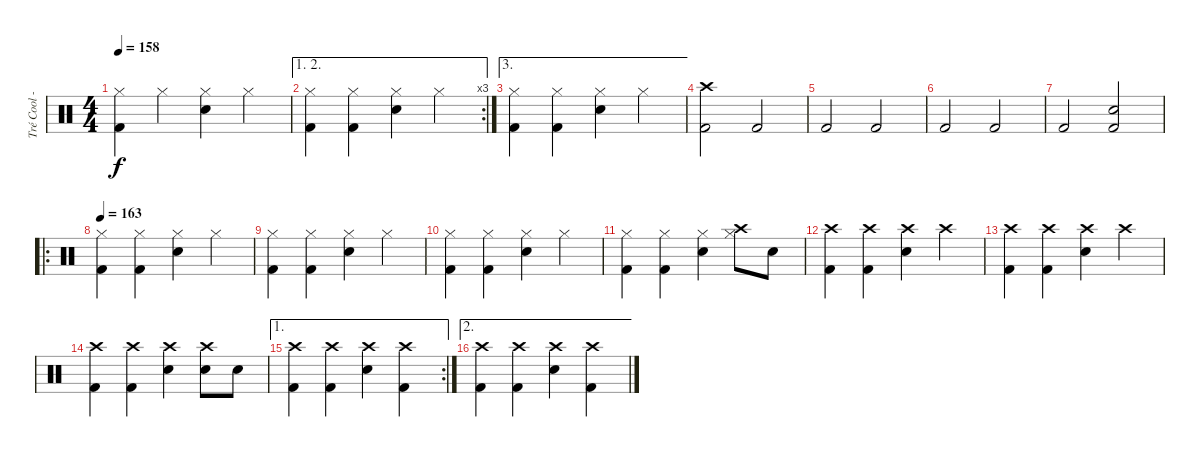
\track ("Tré Cool - Drums" "Tré Cool -") {instrument percussion}
\staff {score}
\articulation defaults
\ts (4 4)
\tempo 158
\clef neutral
\ks c
("Kick (hit) 2" "Hi-Hat (closed)").4{dy f} "Hi-Hat (closed)".4 ("Snare (hit) 2" "Hi-Hat (closed)").4 "Hi-Hat (closed)".4 |
\ae (1 2)
\rc 3
("Kick (hit) 2" "Hi-Hat (closed)").4 ("Kick (hit) 2" "Hi-Hat (closed)").4 ("Snare (hit) 2" "Hi-Hat (closed)").4 "Hi-Hat (closed)".4 |
\ae 3
("Kick (hit) 2" "Hi-Hat (closed)").4 ("Kick (hit) 2" "Hi-Hat (closed)").4 ("Snare (hit) 2" "Hi-Hat (closed)").4 "Hi-Hat (closed)".4 |
("Crash high (hit)" "Kick (hit) 2").2 "Kick (hit) 2".2 |
"Kick (hit) 2".2 "Kick (hit) 2".2 |
"Kick (hit) 2".2 "Kick (hit) 2".2 |
"Kick (hit) 2".2 ("Snare (hit) 2" "Kick (hit) 2").2 |
\ro
\tempo 163
("Kick (hit) 2" "Hi-Hat (closed)").4 ("Kick (hit) 2" "Hi-Hat (closed)").4 ("Snare (hit) 2" "Hi-Hat (closed)").4 "Hi-Hat (closed)".4 |
("Kick (hit) 2" "Hi-Hat (closed)").4 ("Kick (hit) 2" "Hi-Hat (closed)").4 ("Snare (hit) 2" "Hi-Hat (closed)").4 "Hi-Hat (closed)".4 |
("Kick (hit) 2" "Hi-Hat (closed)").4 ("Kick (hit) 2" "Hi-Hat (closed)").4 ("Snare (hit) 2" "Hi-Hat (closed)").4 "Hi-Hat (closed)".4 |
("Kick (hit) 2" "Hi-Hat (closed)").4 ("Kick (hit) 2" "Hi-Hat (closed)").4 ("Snare (hit) 2" "Hi-Hat (closed)").4 ("Crash high (hit)" "Hi-Hat (closed)").8 "Snare (hit) 2".8 |
("Crash high (hit)" "Kick (hit) 2").4 ("Crash high (hit)" "Kick (hit) 2").4 ("Crash high (hit)" "Snare (hit) 2").4 "Crash high (hit)".4 |
("Crash high (hit)" "Kick (hit) 2").4 ("Crash high (hit)" "Kick (hit) 2").4 ("Crash high (hit)" "Snare (hit) 2").4 "Crash high (hit)".4 |
("Crash high (hit)" "Kick (hit) 2").4 ("Crash high (hit)" "Kick (hit) 2").4 ("Crash high (hit)" "Snare (hit) 2").4 ("Crash high (hit)" "Snare (hit) 2").8 "Snare (hit) 2".8 |
\ae 1
\rc 2
("Crash high (hit)" "Kick (hit) 2").4 ("Crash high (hit)" "Kick (hit) 2").4 ("Crash high (hit)" "Snare (hit) 2").4 ("Crash high (hit)" "Kick (hit) 2").4 |
\ae 2
("Crash high (hit)" "Kick (hit) 2").4 ("Crash high (hit)" "Kick (hit) 2").4 ("Crash high (hit)" "Snare (hit) 2").4 ("Crash high (hit)" "Kick (hit) 2").4
